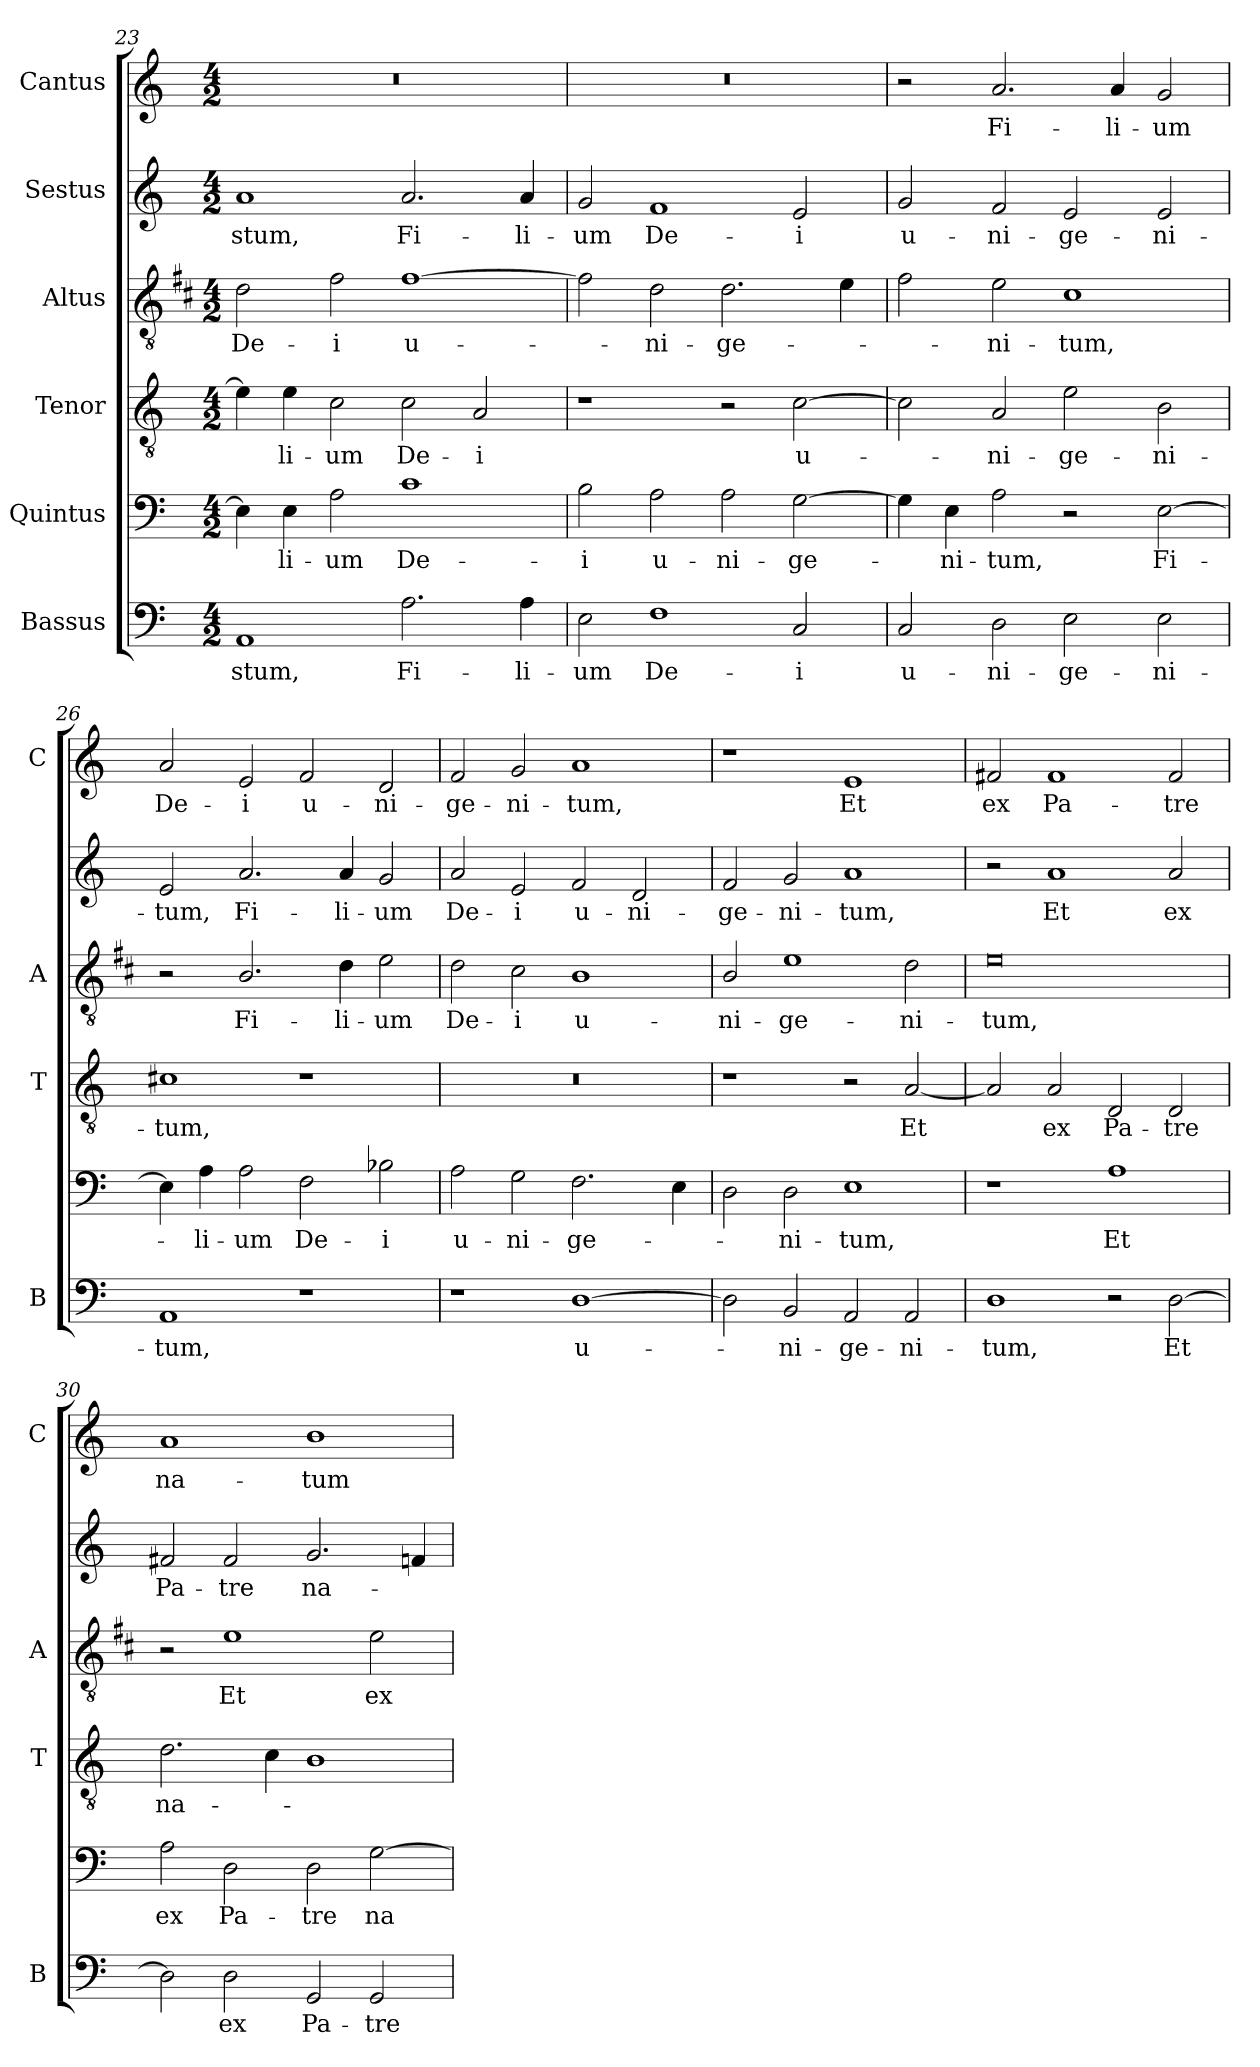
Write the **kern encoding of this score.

**kern	**text	**kern	**text	**kern	**text	**kern	**text	**kern	**text	**kern	**text
*part6	*part6	*part5	*part5	*part4	*part4	*part3	*part3	*part2	*part2	*part1	*part1
*staff6	*staff6	*staff5	*staff5	*staff4	*staff4	*staff3	*staff3	*staff2	*staff2	*staff1	*staff1
*I"Bassus	*	*I"Quintus	*	*I"Tenor	*	*I"Altus	*	*I"Sestus	*	*I"Cantus	*
*I'B	*	*	*	*I'T	*	*I'A	*	*	*	*I'C	*
*clefF4	*	*clefF4	*	*clefGv2	*	*clefGv2	*	*clefG2	*	*clefG2	*
*	*	*	*	*	*	*ITrd1c2	*	*	*	*	*
*k[]	*	*k[]	*	*k[]	*	*k[]	*	*k[]	*	*k[]	*
*C:	*	*C:	*	*C:	*	*C:	*	*C:	*	*C:	*
*M4/2	*	*M4/2	*	*M4/2	*	*M4/2	*	*M4/2	*	*M4/2	*
=23	=23	=23	=23	=23	=23	=23	=23	=23	=23	=23	=23
!	!LO:LY:b	!	!	!	!	!	!LO:LY:b	!	!LO:LY:b	!	!
1AA	-stum,	4E\]	.	4e\]	.	2c\	De-	1a	-stum,	0r	.
!	!	!	!LO:LY:b	!	!LO:LY:b	!	!	!	!	!	!
.	.	4E\	-li-	4e\	-li-	.	.	.	.	.	.
!	!	!	!LO:LY:b	!	!LO:LY:b	!	!LO:LY:b	!	!	!	!
.	.	2A\	-um	2c\	-um	2e\	-i	.	.	.	.
!	!LO:LY:b	!	!LO:LY:b	!	!LO:LY:b	!	!LO:LY:b	!	!LO:LY:b	!	!
2.A\	Fi-	1c	De-	2c\	De-	[1e	u-	2.a/	Fi-	.	.
!	!	!	!	!	!LO:LY:b	!	!	!	!	!	!
.	.	.	.	2A/	-i	.	.	.	.	.	.
!	!LO:LY:b	!	!	!	!	!	!	!	!LO:LY:b	!	!
4A\	-li-	.	.	.	.	.	.	4a/	-li-	.	.
!!LO:LB:g=z
=24	=24	=24	=24	=24	=24	=24	=24	=24	=24	=24	=24
!	!LO:LY:b	!	!LO:LY:b	!	!	!	!	!	!LO:LY:b	!	!
2E\	-um	2B\	-i	1r	.	2e\]	.	2g/	-um	0r	.
!	!LO:LY:b	!	!LO:LY:b	!	!	!	!LO:LY:b	!	!LO:LY:b	!	!
1F	De-	2A\	u-	.	.	2c\	-ni-	1f	De-	.	.
!	!	!	!LO:LY:b	!	!	!	!LO:LY:b	!	!	!	!
.	.	2A\	-ni-	2r	.	2.c\	-ge-	.	.	.	.
!	!LO:LY:b	!	!LO:LY:b	!	!LO:LY:b	!	!	!	!LO:LY:b	!	!
2C/	-i	[2G\	-ge-	[2c\	u-	.	.	2e/	-i	.	.
.	.	.	.	.	.	4d\	.	.	.	.	.
=25	=25	=25	=25	=25	=25	=25	=25	=25	=25	=25	=25
!	!LO:LY:b	!	!	!	!	!	!	!	!LO:LY:b	!	!
2C/	u-	4G\]	.	2c\]	.	2e\	.	2g/	u-	2r	.
!	!	!	!LO:LY:b	!	!	!	!	!	!	!	!
.	.	4E\	-ni-	.	.	.	.	.	.	.	.
!	!LO:LY:b	!	!LO:LY:b	!	!LO:LY:b	!	!LO:LY:b	!	!LO:LY:b	!	!LO:LY:b
2D\	-ni-	2A\	-tum,	2A/	-ni-	2d\	-ni-	2f/	-ni-	2.a/	Fi-
!	!LO:LY:b	!	!	!	!LO:LY:b	!	!LO:LY:b	!	!LO:LY:b	!	!
2E\	-ge-	2r	.	2e\	-ge-	1B	-tum,	2e/	-ge-	.	.
!	!	!	!	!	!	!	!	!	!	!	!LO:LY:b
.	.	.	.	.	.	.	.	.	.	4a/	-li-
!	!LO:LY:b	!	!LO:LY:b	!	!LO:LY:b	!	!	!	!LO:LY:b	!	!LO:LY:b
2E\	-ni-	[2E\	Fi-	2B\	-ni-	.	.	2e/	-ni-	2g/	-um
=26	=26	=26	=26	=26	=26	=26	=26	=26	=26	=26	=26
!	!LO:LY:b	!	!	!	!LO:LY:b	!	!	!	!LO:LY:b	!	!LO:LY:b
1AA	-tum,	4E\]	.	1c#X	-tum,	2r	.	2e/	-tum,	2a/	De-
!	!	!	!LO:LY:b	!	!	!	!	!	!	!	!
.	.	4A\	-li-	.	.	.	.	.	.	.	.
!	!	!	!LO:LY:b	!	!	!	!LO:LY:b	!	!LO:LY:b	!	!LO:LY:b
.	.	2A\	-um	.	.	2.A/	Fi-	2.a/	Fi-	2e/	-i
!	!	!	!LO:LY:b	!	!	!	!	!	!	!	!LO:LY:b
1r	.	2F\	De-	1r	.	.	.	.	.	2f/	u-
!	!	!	!	!	!	!	!LO:LY:b	!	!LO:LY:b	!	!
.	.	.	.	.	.	4c\	-li-	4a/	-li-	.	.
!	!	!	!LO:LY:b	!	!	!	!LO:LY:b	!	!LO:LY:b	!	!LO:LY:b
.	.	2B-X\	-i	.	.	2d\	-um	2g/	-um	2d/	-ni-
=27	=27	=27	=27	=27	=27	=27	=27	=27	=27	=27	=27
!	!	!	!LO:LY:b	!	!	!	!LO:LY:b	!	!LO:LY:b	!	!LO:LY:b
1r	.	2A\	u-	0r	.	2c\	De-	2a/	De-	2f/	-ge-
!	!	!	!LO:LY:b	!	!	!	!LO:LY:b	!	!LO:LY:b	!	!LO:LY:b
.	.	2G\	-ni-	.	.	2B\	-i	2e/	-i	2g/	-ni-
!	!LO:LY:b	!	!LO:LY:b	!	!	!	!LO:LY:b	!	!LO:LY:b	!	!LO:LY:b
[1D	u-	2.F\	-ge-	.	.	1A	u-	2f/	u-	1a	-tum,
!	!	!	!	!	!	!	!	!	!LO:LY:b	!	!
.	.	.	.	.	.	.	.	2d/	-ni-	.	.
.	.	4E\	.	.	.	.	.	.	.	.	.
=28	=28	=28	=28	=28	=28	=28	=28	=28	=28	=28	=28
!	!	!	!	!	!	!	!LO:LY:b	!	!LO:LY:b	!	!
2D\]	.	2D\	.	1r	.	2A/	-ni-	2f/	-ge-	1r	.
!	!LO:LY:b	!	!LO:LY:b	!	!	!	!LO:LY:b	!	!LO:LY:b	!	!
2BB/	-ni-	2D\	-ni-	.	.	1d	-ge-	2g/	-ni-	.	.
!	!LO:LY:b	!	!LO:LY:b	!	!	!	!	!	!LO:LY:b	!	!LO:LY:b
2AA/	-ge-	1E	-tum,	2r	.	.	.	1a	-tum,	1e	Et
!	!LO:LY:b	!	!	!	!LO:LY:b	!	!LO:LY:b	!	!	!	!
2AA/	-ni-	.	.	[2A/	Et	2c\	-ni-	.	.	.	.
=29	=29	=29	=29	=29	=29	=29	=29	=29	=29	=29	=29
!	!LO:LY:b	!	!	!	!	!	!LO:LY:b	!	!	!	!LO:LY:b
1D	-tum,	1r	.	2A/]	.	0d	-tum,	2r	.	2f#X/	ex
!	!	!	!	!	!LO:LY:b	!	!	!	!LO:LY:b	!	!LO:LY:b
.	.	.	.	2A/	ex	.	.	1a	Et	1f#	Pa-
!	!	!	!LO:LY:b	!	!LO:LY:b	!	!	!	!	!	!
2r	.	1A	Et	2D/	Pa-	.	.	.	.	.	.
!	!LO:LY:b	!	!	!	!LO:LY:b	!	!	!	!LO:LY:b	!	!LO:LY:b
[2D\	Et	.	.	2D/	-tre	.	.	2a/	ex	2f#/	-tre
!!LO:PB:g=z
=30	=30	=30	=30	=30	=30	=30	=30	=30	=30	=30	=30
!	!	!	!LO:LY:b	!	!LO:LY:b	!	!	!	!LO:LY:b	!	!LO:LY:b
2D\]	.	2A\	ex	2.d\	na-	2r	.	2f#X/	Pa-	1a	na-
!	!LO:LY:b	!	!LO:LY:b	!	!	!	!LO:LY:b	!	!LO:LY:b	!	!
2D\	ex	2D\	Pa-	.	.	1d	Et	2f#/	-tre	.	.
.	.	.	.	4c\	.	.	.	.	.	.	.
!	!LO:LY:b	!	!LO:LY:b	!	!	!	!	!	!LO:LY:b	!	!LO:LY:b
2GG/	Pa-	2D\	-tre	1B	.	.	.	2.g/	na-	1b	-tum
!	!LO:LY:b	!	!LO:LY:b	!	!	!	!LO:LY:b	!	!	!	!
2GG/	-tre	[2G\	na-	.	.	2d\	ex	.	.	.	.
.	.	.	.	.	.	.	.	4fn/	.	.	.
=	=	=	=	=	=	=	=	=	=	=	=
*-	*-	*-	*-	*-	*-	*-	*-	*-	*-	*-	*-
